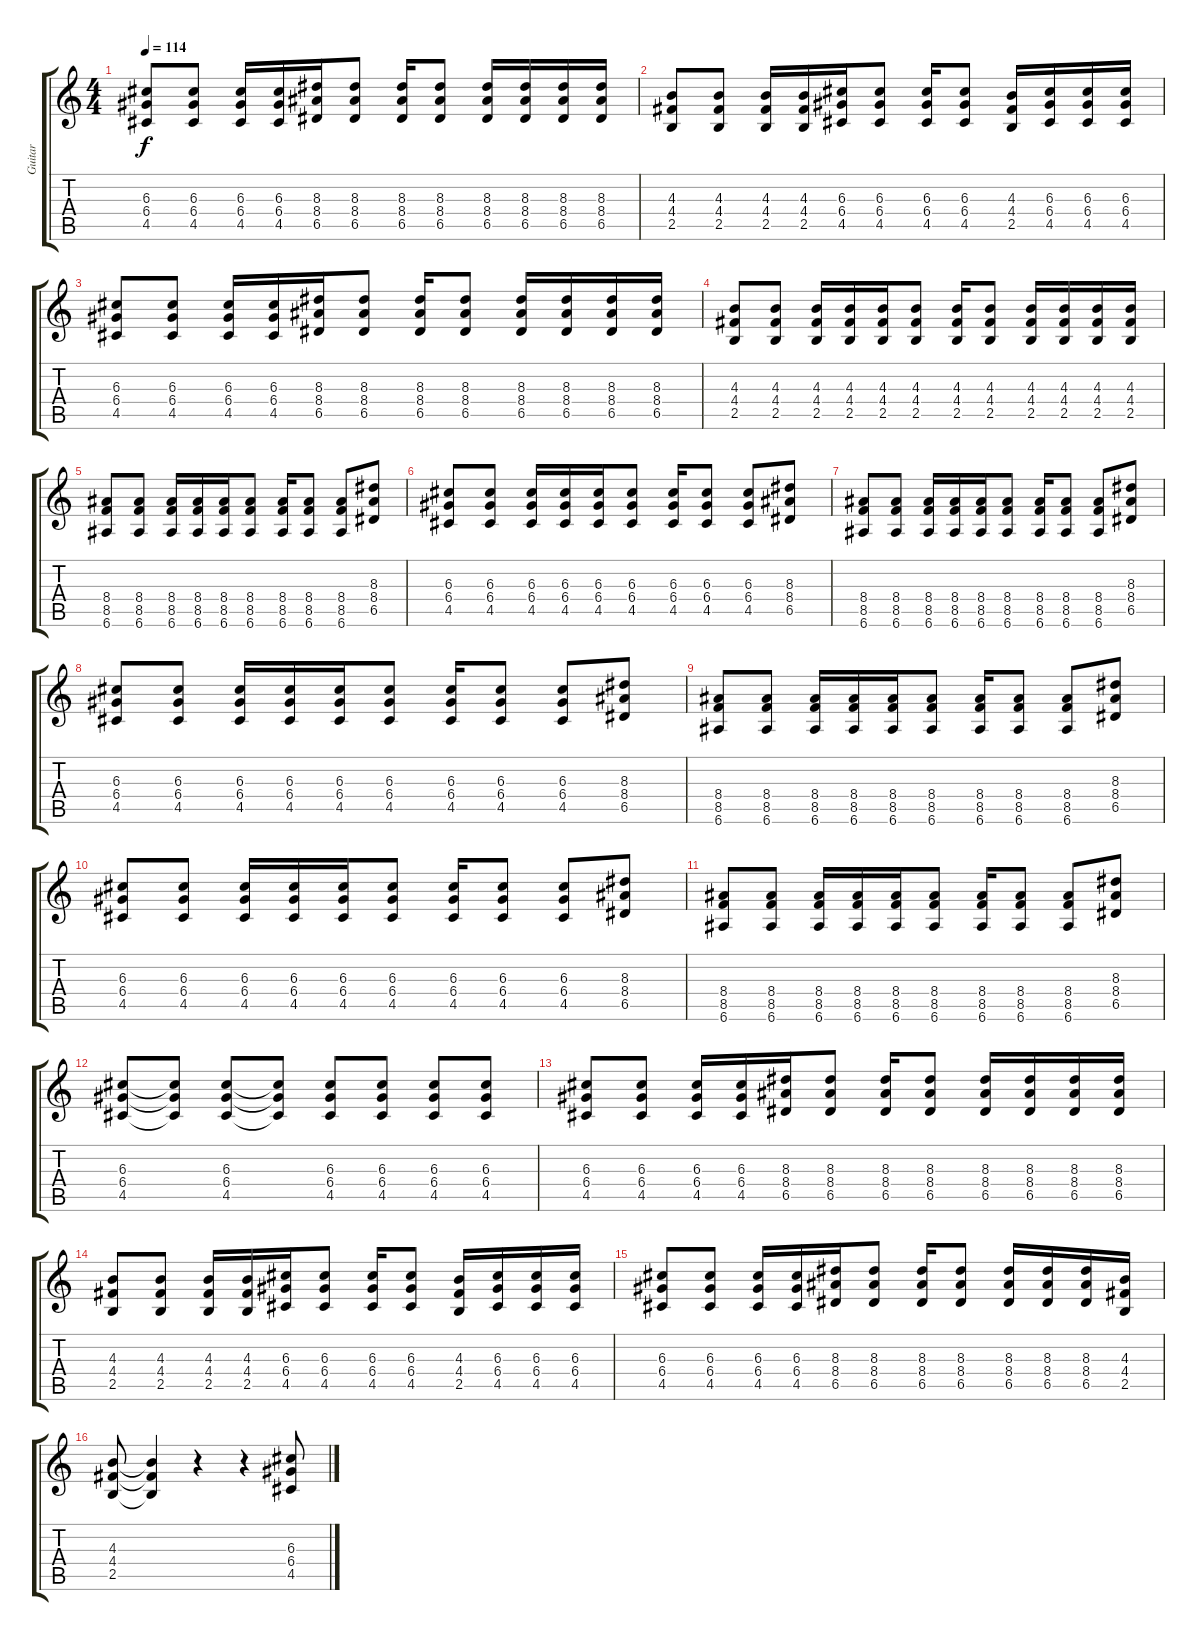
\track ("Guitar" "Guitar") {instrument distortionguitar}
\staff {score tabs}
\tuning (E4 B3 G3 D3 A2 E2) {hide}
\ts (4 4)
\tempo 114
\clef g2
\ks c
(6.3 6.4 4.5).8{dy f} (6.3 6.4 4.5).8 (6.3 6.4 4.5).16 (6.3 6.4 4.5).16 (8.3 8.4 6.5).16 (8.3 8.4 6.5).8 (8.3 8.4 6.5).16 (8.3 8.4 6.5).8 (8.3 8.4 6.5).16 (8.3 8.4 6.5).16 (8.3 8.4 6.5).16 (8.3 8.4 6.5).16 |
(4.3 4.4 2.5).8 (4.3 4.4 2.5).8 (4.3 4.4 2.5).16 (4.3 4.4 2.5).16 (6.3 6.4 4.5).16 (6.3 6.4 4.5).8 (6.3 6.4 4.5).16 (6.3 6.4 4.5).8 (4.3 4.4 2.5).16 (6.3 6.4 4.5).16 (6.3 6.4 4.5).16 (6.3 6.4 4.5).16 |
(6.3 6.4 4.5).8 (6.3 6.4 4.5).8 (6.3 6.4 4.5).16 (6.3 6.4 4.5).16 (8.3 8.4 6.5).16 (8.3 8.4 6.5).8 (8.3 8.4 6.5).16 (8.3 8.4 6.5).8 (8.3 8.4 6.5).16 (8.3 8.4 6.5).16 (8.3 8.4 6.5).16 (8.3 8.4 6.5).16 |
(4.3 4.4 2.5).8 (4.3 4.4 2.5).8 (4.3 4.4 2.5).16 (4.3 4.4 2.5).16 (4.3 4.4 2.5).16 (4.3 4.4 2.5).8 (4.3 4.4 2.5).16 (4.3 4.4 2.5).8 (4.3 4.4 2.5).16 (4.3 4.4 2.5).16 (4.3 4.4 2.5).16 (4.3 4.4 2.5).16 |
(8.4 8.5 6.6).8 (8.4 8.5 6.6).8 (8.4 8.5 6.6).16 (8.4 8.5 6.6).16 (8.4 8.5 6.6).16 (8.4 8.5 6.6).8 (8.4 8.5 6.6).16 (8.4 8.5 6.6).8 (8.4 8.5 6.6).8 (8.3 8.4 6.5).8 |
(6.3 6.4 4.5).8 (6.3 6.4 4.5).8 (6.3 6.4 4.5).16 (6.3 6.4 4.5).16 (6.3 6.4 4.5).16 (6.3 6.4 4.5).8 (6.3 6.4 4.5).16 (6.3 6.4 4.5).8 (6.3 6.4 4.5).8 (8.3 8.4 6.5).8 |
(8.4 8.5 6.6).8 (8.4 8.5 6.6).8 (8.4 8.5 6.6).16 (8.4 8.5 6.6).16 (8.4 8.5 6.6).16 (8.4 8.5 6.6).8 (8.4 8.5 6.6).16 (8.4 8.5 6.6).8 (8.4 8.5 6.6).8 (8.3 8.4 6.5).8 |
(6.3 6.4 4.5).8 (6.3 6.4 4.5).8 (6.3 6.4 4.5).16 (6.3 6.4 4.5).16 (6.3 6.4 4.5).16 (6.3 6.4 4.5).8 (6.3 6.4 4.5).16 (6.3 6.4 4.5).8 (6.3 6.4 4.5).8 (8.3 8.4 6.5).8 |
(8.4 8.5 6.6).8 (8.4 8.5 6.6).8 (8.4 8.5 6.6).16 (8.4 8.5 6.6).16 (8.4 8.5 6.6).16 (8.4 8.5 6.6).8 (8.4 8.5 6.6).16 (8.4 8.5 6.6).8 (8.4 8.5 6.6).8 (8.3 8.4 6.5).8 |
(6.3 6.4 4.5).8 (6.3 6.4 4.5).8 (6.3 6.4 4.5).16 (6.3 6.4 4.5).16 (6.3 6.4 4.5).16 (6.3 6.4 4.5).8 (6.3 6.4 4.5).16 (6.3 6.4 4.5).8 (6.3 6.4 4.5).8 (8.3 8.4 6.5).8 |
(8.4 8.5 6.6).8 (8.4 8.5 6.6).8 (8.4 8.5 6.6).16 (8.4 8.5 6.6).16 (8.4 8.5 6.6).16 (8.4 8.5 6.6).8 (8.4 8.5 6.6).16 (8.4 8.5 6.6).8 (8.4 8.5 6.6).8 (8.3 8.4 6.5).8 |
(6.3 6.4 4.5).8 (6.3{t} 6.4{t} 4.5{t}).8 (6.3 6.4 4.5).8 (6.3{t} 6.4{t} 4.5{t}).8 (6.3 6.4 4.5).8 (6.3 6.4 4.5).8 (6.3 6.4 4.5).8 (6.3 6.4 4.5).8 |
(6.3 6.4 4.5).8 (6.3 6.4 4.5).8 (6.3 6.4 4.5).16 (6.3 6.4 4.5).16 (8.3 8.4 6.5).16 (8.3 8.4 6.5).8 (8.3 8.4 6.5).16 (8.3 8.4 6.5).8 (8.3 8.4 6.5).16 (8.3 8.4 6.5).16 (8.3 8.4 6.5).16 (8.3 8.4 6.5).16 |
(4.3 4.4 2.5).8 (4.3 4.4 2.5).8 (4.3 4.4 2.5).16 (4.3 4.4 2.5).16 (6.3 6.4 4.5).16 (6.3 6.4 4.5).8 (6.3 6.4 4.5).16 (6.3 6.4 4.5).8 (4.3 4.4 2.5).16 (6.3 6.4 4.5).16 (6.3 6.4 4.5).16 (6.3 6.4 4.5).16 |
(6.3 6.4 4.5).8 (6.3 6.4 4.5).8 (6.3 6.4 4.5).16 (6.3 6.4 4.5).16 (8.3 8.4 6.5).16 (8.3 8.4 6.5).8 (8.3 8.4 6.5).16 (8.3 8.4 6.5).8 (8.3 8.4 6.5).16 (8.3 8.4 6.5).16 (8.3 8.4 6.5).16 (4.3 4.4 2.5).16 |
(4.3 4.4 2.5).8 (4.3{t} 4.4{t} 2.5{t}).4 r.4 r.4 (6.3 6.4 4.5).8
